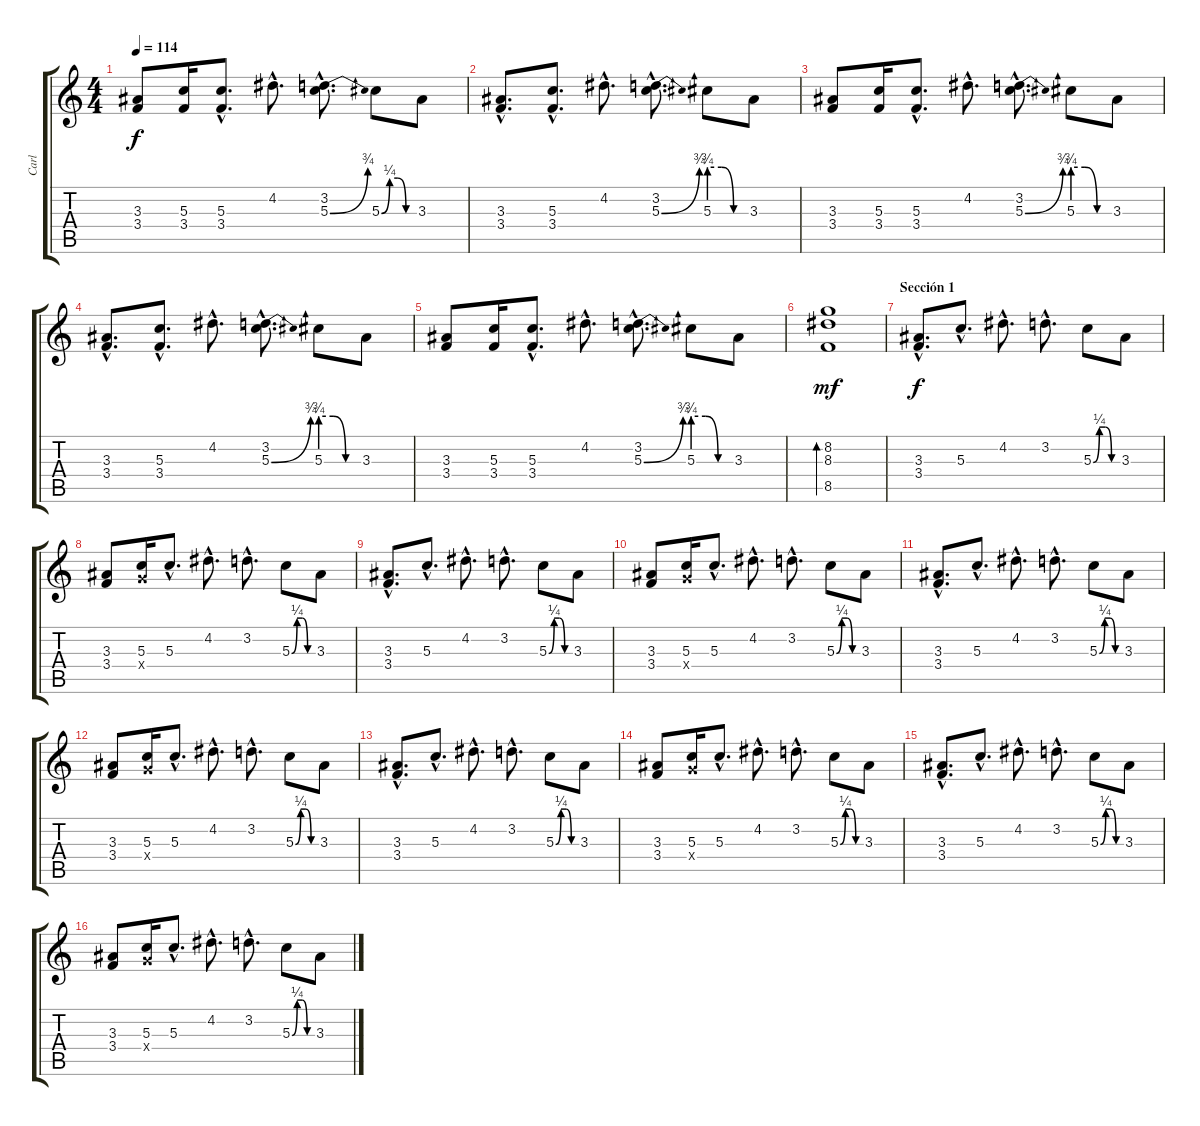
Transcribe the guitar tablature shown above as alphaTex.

\track ("Carl" "Carl") {instrument overdrivenguitar}
\staff {score tabs}
\tuning (E4 B3 G3 D3 A2 E2) {hide}
\ts (4 4)
\tempo 114
\clef g2
\ks c
(3.3 3.4).8{dy f} (5.3 3.4).16 (5.3{hac} 3.4{hac}).8{d} 4.2{hac}.8{d} (3.2{hac} 5.3{be (bend 0 0 60 3) hac}).8{d} 5.3{be (custom 0 0 15 1 30 1 45 0 60 0)}.8 3.3.8 |
(3.3{hac} 3.4{hac}).8{d} (5.3{hac} 3.4{hac}).8{d} 4.2{hac}.8{d} (3.2{hac} 5.3{be (bend 0 0 60 3) hac}).8{d} 5.3{be (custom 0 3 20 3 40 0 60 0)}.8 3.3.8 |
(3.3 3.4).8 (5.3 3.4).16 (5.3{hac} 3.4{hac}).8{d} 4.2{hac}.8{d} (3.2{hac} 5.3{be (bend 0 0 60 3) hac}).8{d} 5.3{be (custom 0 3 20 3 40 0 60 0)}.8 3.3.8 |
(3.3{hac} 3.4{hac}).8{d} (5.3{hac} 3.4{hac}).8{d} 4.2{hac}.8{d} (3.2{hac} 5.3{be (bend 0 0 60 3) hac}).8{d} 5.3{be (custom 0 3 20 3 40 0 60 0)}.8 3.3.8 |
(3.3 3.4).8 (5.3 3.4).16 (5.3{hac} 3.4{hac}).8{d} 4.2{hac}.8{d} (3.2{hac} 5.3{be (bend 0 0 60 3) hac}).8{d} 5.3{be (custom 0 3 20 3 40 0 60 0)}.8 3.3.8 |
(8.2 8.3 8.5).1{bd 480 dy mf} |
\section ("" "Sección 1")
(3.3{hac} 3.4{hac}).8{d dy f} 5.3{hac}.8{d} 4.2{hac}.8{d} 3.2{hac}.8{d} 5.3{be (custom 0 0 15 1 30 1 45 0 60 0)}.8 3.3.8 |
(3.3 3.4).8 (5.3 5.4{x}).16 5.3{hac}.8{d} 4.2{hac}.8{d} 3.2{hac}.8{d} 5.3{be (custom 0 0 15 1 30 1 45 0 60 0)}.8 3.3.8 |
(3.3{hac} 3.4{hac}).8{d} 5.3{hac}.8{d} 4.2{hac}.8{d} 3.2{hac}.8{d} 5.3{be (custom 0 0 15 1 30 1 45 0 60 0)}.8 3.3.8 |
(3.3 3.4).8 (5.3 5.4{x}).16 5.3{hac}.8{d} 4.2{hac}.8{d} 3.2{hac}.8{d} 5.3{be (custom 0 0 15 1 30 1 45 0 60 0)}.8 3.3.8 |
(3.3{hac} 3.4{hac}).8{d} 5.3{hac}.8{d} 4.2{hac}.8{d} 3.2{hac}.8{d} 5.3{be (custom 0 0 15 1 30 1 45 0 60 0)}.8 3.3.8 |
(3.3 3.4).8 (5.3 5.4{x}).16 5.3{hac}.8{d} 4.2{hac}.8{d} 3.2{hac}.8{d} 5.3{be (custom 0 0 15 1 30 1 45 0 60 0)}.8 3.3.8 |
(3.3{hac} 3.4{hac}).8{d} 5.3{hac}.8{d} 4.2{hac}.8{d} 3.2{hac}.8{d} 5.3{be (custom 0 0 15 1 30 1 45 0 60 0)}.8 3.3.8 |
(3.3 3.4).8 (5.3 5.4{x}).16 5.3{hac}.8{d} 4.2{hac}.8{d} 3.2{hac}.8{d} 5.3{be (custom 0 0 15 1 30 1 45 0 60 0)}.8 3.3.8 |
(3.3{hac} 3.4{hac}).8{d} 5.3{hac}.8{d} 4.2{hac}.8{d} 3.2{hac}.8{d} 5.3{be (custom 0 0 15 1 30 1 45 0 60 0)}.8 3.3.8 |
(3.3 3.4).8 (5.3 5.4{x}).16 5.3{hac}.8{d} 4.2{hac}.8{d} 3.2{hac}.8{d} 5.3{be (custom 0 0 15 1 30 1 45 0 60 0)}.8 3.3.8
